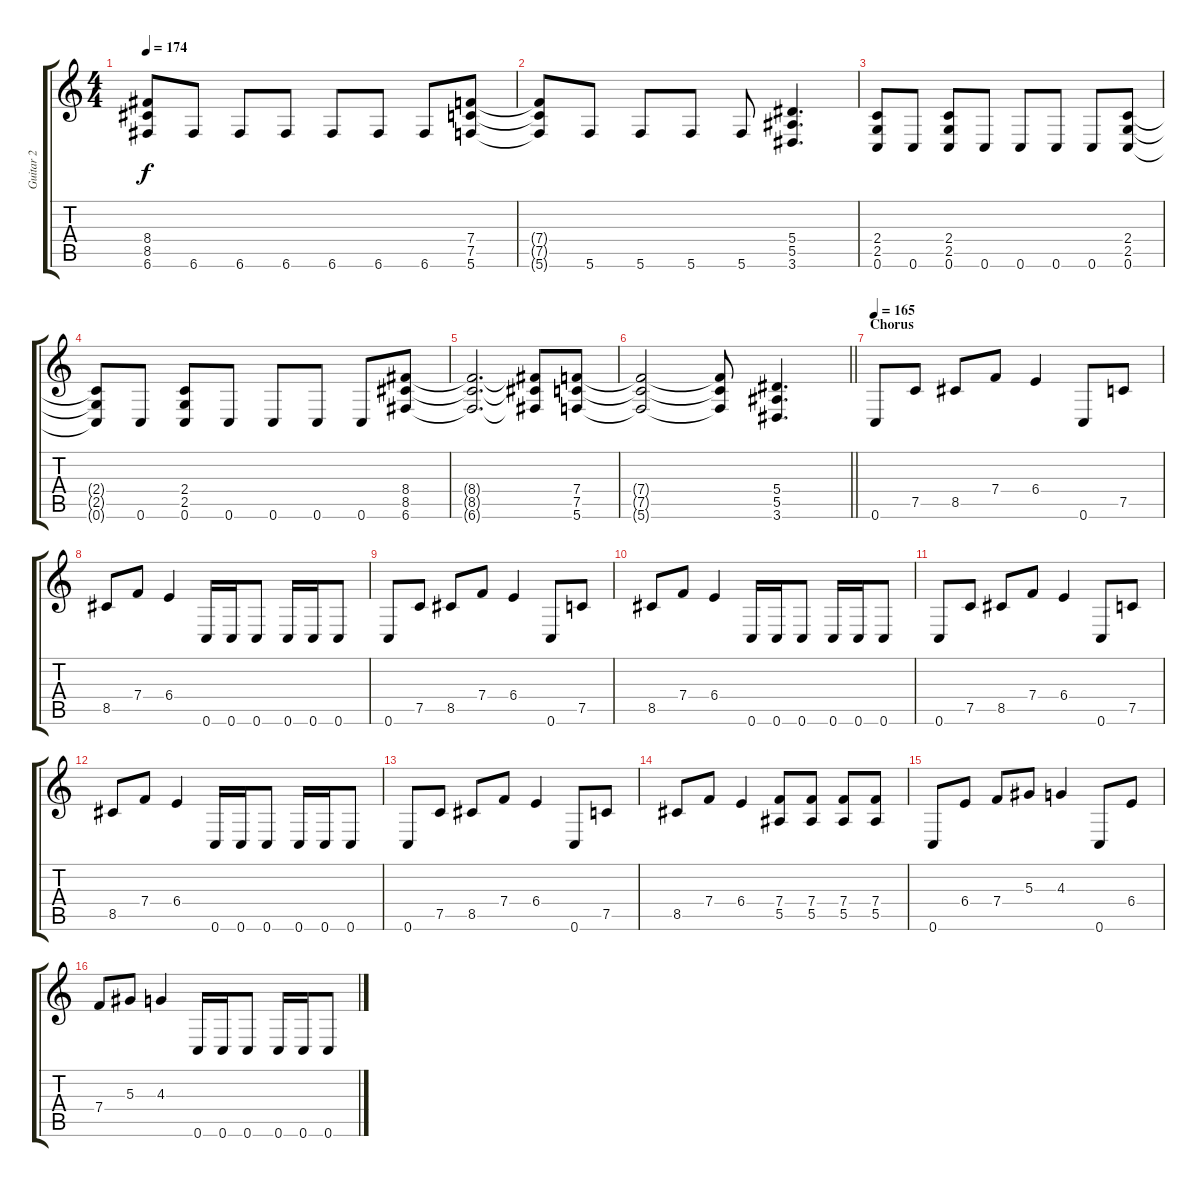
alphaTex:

\track ("Guitar 2" "Guitar 2") {instrument overdrivenguitar}
\staff {score tabs}
\tuning (C4 G3 Eb3 Bb2 F2 C2) {hide}
\ts (4 4)
\tempo 174
\clef g2
\ks c
(8.4{t} 8.5{t} 6.6{t}).8{dy f} 6.6.8 6.6.8 6.6.8 6.6.8 6.6.8 6.6.8 (7.4 7.5 5.6).8 |
(7.4{t} 7.5{t} 5.6{t}).8 5.6.8 5.6.8 5.6.8 5.6.8 (5.4 5.5 3.6).4{d} |
(2.4 2.5 0.6).8 0.6.8 (2.4 2.5 0.6).8 0.6.8 0.6.8 0.6.8 0.6.8 (2.4 2.5 0.6).8 |
(2.4{t} 2.5{t} 0.6{t}).8 0.6.8 (2.4 2.5 0.6).8 0.6.8 0.6.8 0.6.8 0.6.8 (8.4 8.5 6.6).8 |
(8.4{t} 8.5{t} 6.6{t}).2{d} (8.4{t} 8.5{t} 6.6{t}).8 (7.4 7.5 5.6).8 |
\barLineRight lightlight
(7.4{t} 7.5{t} 5.6{t}).2 (7.4{t} 7.5{t} 5.6{t}).8 (5.4 5.5 3.6).4{d} |
\section ("" "Chorus")
\tempo 165
0.6.8 7.5.8 8.5.8 7.4.8 6.4.4 0.6.8 7.5.8 |
8.5.8 7.4.8 6.4.4 0.6.16 0.6.16 0.6.8 0.6.16 0.6.16 0.6.8 |
0.6.8 7.5.8 8.5.8 7.4.8 6.4.4 0.6.8 7.5.8 |
8.5.8 7.4.8 6.4.4 0.6.16 0.6.16 0.6.8 0.6.16 0.6.16 0.6.8 |
0.6.8 7.5.8 8.5.8 7.4.8 6.4.4 0.6.8 7.5.8 |
8.5.8 7.4.8 6.4.4 0.6.16 0.6.16 0.6.8 0.6.16 0.6.16 0.6.8 |
0.6.8 7.5.8 8.5.8 7.4.8 6.4.4 0.6.8 7.5.8 |
8.5.8 7.4.8 6.4.4 (7.4 5.5).8 (7.4 5.5).8 (7.4 5.5).8 (7.4 5.5).8 |
0.6.8 6.4.8 7.4.8 5.3.8 4.3.4 0.6.8 6.4.8 |
7.4.8 5.3.8 4.3.4 0.6.16 0.6.16 0.6.8 0.6.16 0.6.16 0.6.8
